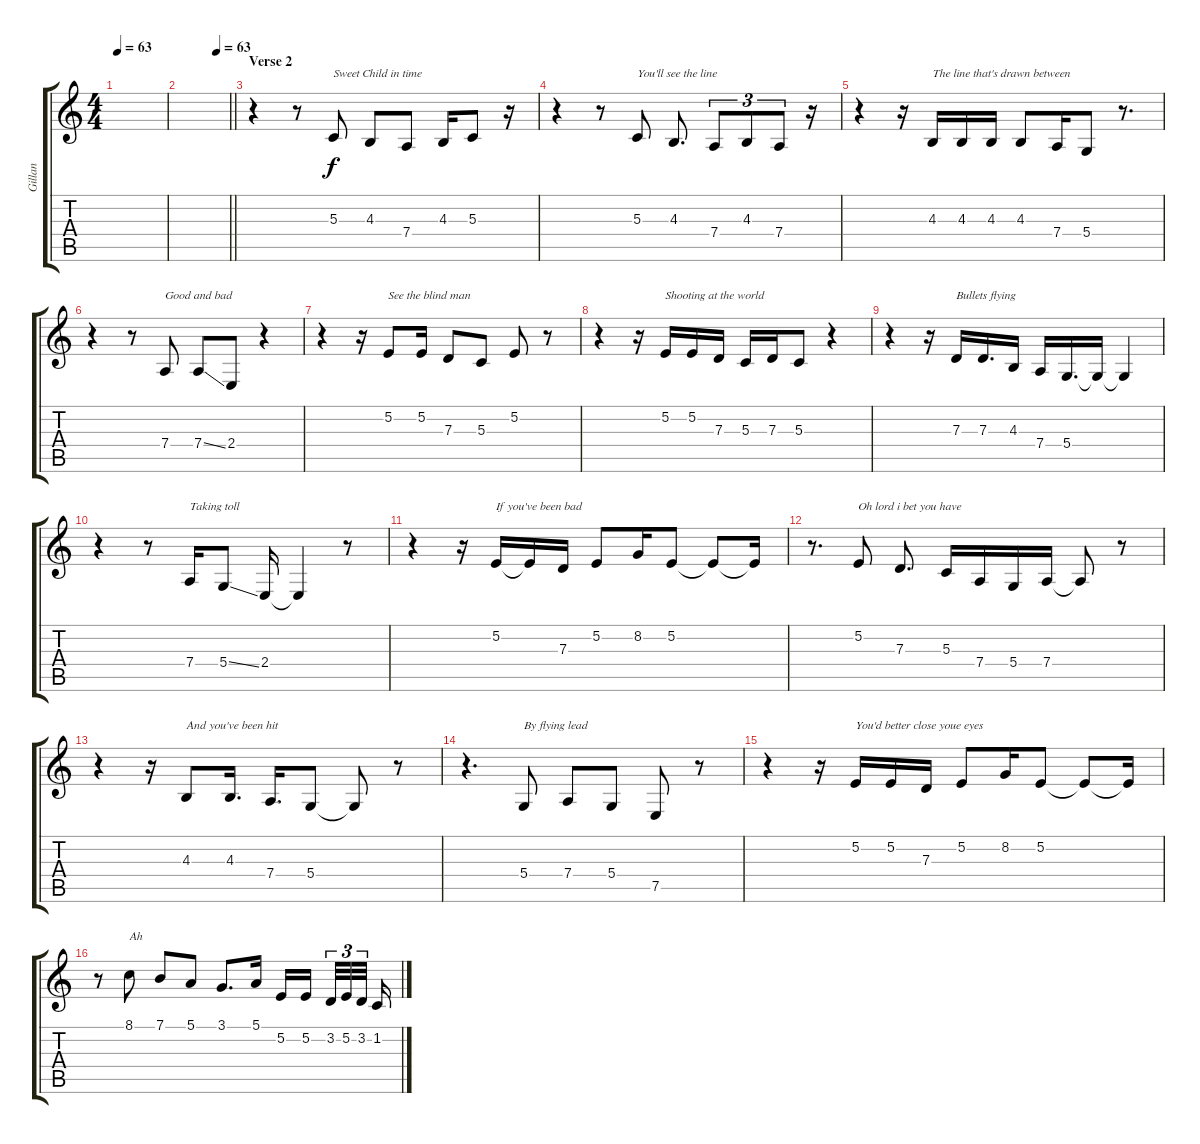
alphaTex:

\track ("Gillan" "Gillan") {instrument altosax}
\staff {score tabs}
\tuning (E4 B3 G3 D3 A2 E2) {hide}
\ts (4 4)
\tempo 63
\clef g2
\ks c
|
\tempo (63 0.75)
\barLineRight lightlight
|
\section ("" "Verse 2")
r.4 r.8 5.3.8{txt "Sweet Child in time"} 4.3.8 7.4.8 4.3.16 5.3.8 r.16 |
r.4 r.8 5.3.8{txt "You'll see the line"} 4.3.8{d} 7.4.8{tu (3 2)} 4.3.8{tu (3 2)} 7.4.8{tu (3 2)} r.16 |
r.4 r.16 4.3.16{txt "The line that's drawn between"} 4.3.16 4.3.16 4.3.8 7.4.16 5.4.8 r.8{d} |
r.4 r.8 7.4.8{txt "Good and bad"} 7.4{ss}.8 2.4.8 r.4 |
r.4 r.16 5.2.8{txt "See the blind man"} 5.2.16 7.3.8 5.3.8 5.2.8 r.8 |
r.4 r.16 5.2.16{txt "Shooting at the world"} 5.2.16 7.3.16 5.3.16 7.3.16 5.3.8 r.4 |
r.4 r.16 7.3.16{txt "Bullets flying"} 7.3.16{d} 4.3.16 7.4.16 5.4.16{d} 5.4{t}.16 5.4{t}.4 |
r.4 r.8 7.4.16{txt "Taking toll"} 5.4{ss}.8 2.4.16 2.4{t}.4 r.8 |
r.4 r.16 5.2.16{txt "If you've been bad"} 5.2{t}.16 7.3.16 5.2.8 8.2.16 5.2.8 5.2{t}.8 5.2{t}.16 |
r.8{d} 5.2.8{txt "Oh lord i bet you have"} 7.3.8{d} 5.3.16 7.4.16 5.4.16 7.4.16 7.4{t}.8 r.8 |
r.4 r.16 4.3.8{txt "And you've been hit"} 4.3.16{d} 7.4.16{d} 5.4.8 5.4{t}.8 r.8 |
r.4{d} 5.4.8{txt "By flying lead"} 7.4.8 5.4.8 7.5.8 r.8 |
r.4 r.16 5.2.16{txt "You'd better close youe eyes"} 5.2.16 7.3.16 5.2.8 8.2.16 5.2.8 5.2{t}.8 5.2{t}.16 |
r.8 8.1.8{txt "Ah"} 7.1.8 5.1.8 3.1.8{d} 5.1.16 5.2.16 5.2.16{beam splitsecondary} 3.2.32{tu (3 2)} 5.2.32{tu (3 2)} 3.2.32{tu (3 2) beam splitsecondary} 1.2.16
